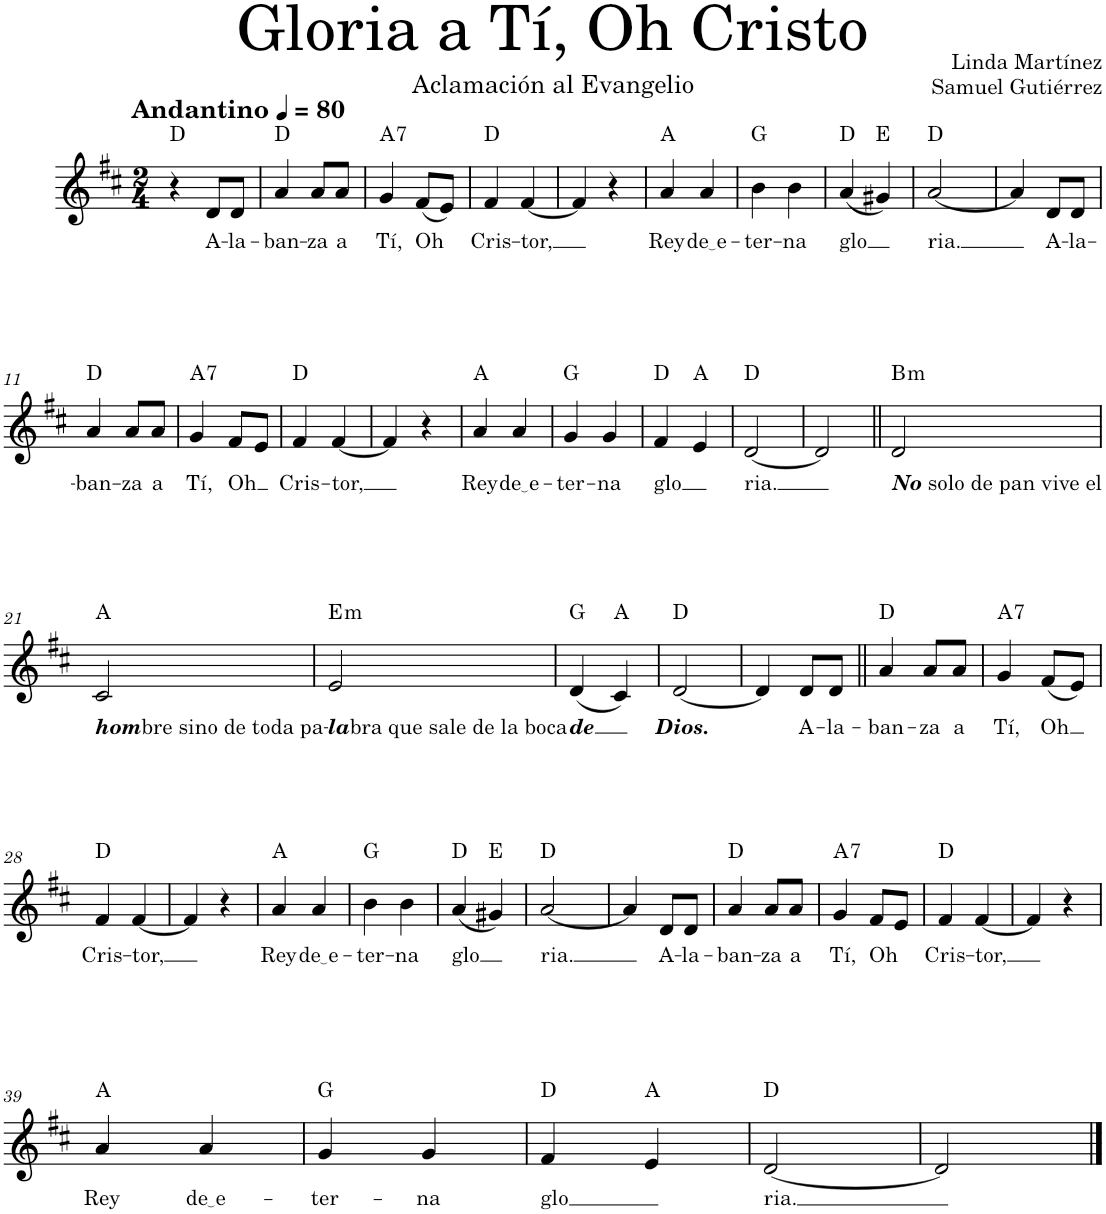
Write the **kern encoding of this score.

**kern	**text	**harte
*part1	*part1	*part1
*staff1	*staff1	*
*I"Soprano	*	*
*I'S.	*	*
*clefG2	*	*
*k[f#c#]	*	*
*M2/4	*	*
=1	=1	=1
4r	.	D:maj
!	!LO:LY:b	!
8d/L	A-	.
!	!LO:LY:b	!
8d/J	-la-	.
=2	=2	=2
!	!LO:LY:b	!
4a/	-ban-	D:maj
!	!LO:LY:b	!
8a/L	-za	.
!	!LO:LY:b	!
8a/J	a	.
=3	=3	=3
!	!LO:LY:b	!LO:H:kt=7
4g/	Tí,	A:7
!	!LO:LY:b	!
(8f#/L	Oh	.
8e/J)	.	.
=4	=4	=4
!	!LO:LY:b	!
4f#/	Cris-	D:maj
!	!LO:LY:b	!
[4f#/	-tor,	.
=5	=5	=5
4f#/]	.	.
4r	.	.
=6	=6	=6
!	!LO:LY:b	!
4a/	Rey	A:maj
!	!LO:LY:b	!
4a/	de e	.
=7	=7	=7
!	!LO:LY:b	!
4b\	-ter-	G:maj
!	!LO:LY:b	!
4b\	-na	.
=8	=8	=8
!	!LO:LY:b	!
(4a/	glo	D:maj
4g#X/)	.	E:maj
=9	=9	=9
!	!LO:LY:b	!
[2a/	ria.	D:maj
=10	=10	=10
4a/]	.	.
!	!LO:LY:b	!
8d/L	A-	.
!	!LO:LY:b	!
8d/J	-la-	.
!!LO:LB:g=z
=11	=11	=11
!	!LO:LY:b	!
4a/	-ban-	D:maj
!	!LO:LY:b	!
8a/L	-za	.
!	!LO:LY:b	!
8a/J	a	.
=12	=12	=12
!	!LO:LY:b	!LO:H:kt=7
4g/	Tí,	A:7
!	!LO:LY:b	!
8f#/L	Oh	.
8e/J	.	.
=13	=13	=13
!	!LO:LY:b	!
4f#/	Cris-	D:maj
!	!LO:LY:b	!
[4f#/	-tor,	.
=14	=14	=14
4f#/]	.	.
4r	.	.
=15	=15	=15
!	!LO:LY:b	!
4a/	Rey	A:maj
!	!LO:LY:b	!
4a/	de e	.
=16	=16	=16
!	!LO:LY:b	!
4g/	-ter-	G:maj
!	!LO:LY:b	!
4g/	-na	.
=17	=17	=17
!	!LO:LY:b	!
4f#/	glo	D:maj
4e/	.	A:maj
=18	=18	=18
!	!LO:LY:b	!
[2d/	ria.	D:maj
=19	=19	=19
2d/]	.	.
=20||	=20||	=20||
!	!LO:LY:b	!LO:H:kt=m
2d/	No solo de pan vive el	B:min
!!LO:LB:g=z
=21	=21	=21
!	!LO:LY:b	!
2c#/	hom bre sino de toda pa	A:maj
=22	=22	=22
!	!LO:LY:b	!LO:H:kt=m
2e/	-la bra que sale de la boca	E:min
=23	=23	=23
!	!LO:LY:b	!
(4d/	de	G:maj
4c#/)	.	A:maj
=24	=24	=24
!	!LO:LY:b	!
[2d/	Dios.	D:maj
=25	=25	=25
4d/]	.	.
!	!LO:LY:b	!
8d/L	A-	.
!	!LO:LY:b	!
8d/J	-la-	.
=26||	=26||	=26||
!	!LO:LY:b	!
4a/	-ban-	D:maj
!	!LO:LY:b	!
8a/L	-za	.
!	!LO:LY:b	!
8a/J	a	.
=27	=27	=27
!	!LO:LY:b	!LO:H:kt=7
4g/	Tí,	A:7
!	!LO:LY:b	!
(8f#/L	Oh	.
8e/J)	.	.
!!LO:LB:g=z
=28	=28	=28
!	!LO:LY:b	!
4f#/	Cris-	D:maj
!	!LO:LY:b	!
[4f#/	-tor,	.
=29	=29	=29
4f#/]	.	.
4r	.	.
=30	=30	=30
!	!LO:LY:b	!
4a/	Rey	A:maj
!	!LO:LY:b	!
4a/	de e	.
=31	=31	=31
!	!LO:LY:b	!
4b\	-ter-	G:maj
!	!LO:LY:b	!
4b\	-na	.
=32	=32	=32
!	!LO:LY:b	!
(4a/	glo	D:maj
4g#X/)	.	E:maj
=33	=33	=33
!	!LO:LY:b	!
[2a/	ria.	D:maj
=34	=34	=34
4a/]	.	.
!	!LO:LY:b	!
8d/L	A-	.
!	!LO:LY:b	!
8d/J	-la-	.
=35	=35	=35
!	!LO:LY:b	!
4a/	-ban-	D:maj
!	!LO:LY:b	!
8a/L	-za	.
!	!LO:LY:b	!
8a/J	a	.
=36	=36	=36
!	!LO:LY:b	!LO:H:kt=7
4g/	Tí,	A:7
!	!LO:LY:b	!
8f#/L	Oh	.
8e/J	.	.
=37	=37	=37
!	!LO:LY:b	!
4f#/	Cris-	D:maj
!	!LO:LY:b	!
[4f#/	-tor,	.
=38	=38	=38
4f#/]	.	.
4r	.	.
!!LO:LB:g=z
=39	=39	=39
!	!LO:LY:b	!
4a/	Rey	A:maj
!	!LO:LY:b	!
4a/	de e	.
=40	=40	=40
!	!LO:LY:b	!
4g/	-ter-	G:maj
!	!LO:LY:b	!
4g/	-na	.
=41	=41	=41
!	!LO:LY:b	!
4f#/	glo	D:maj
4e/	.	A:maj
=42	=42	=42
!	!LO:LY:b	!
[2d/	ria.	D:maj
=43	=43	=43
2d/]	.	.
==	==	==
*-	*-	*-
